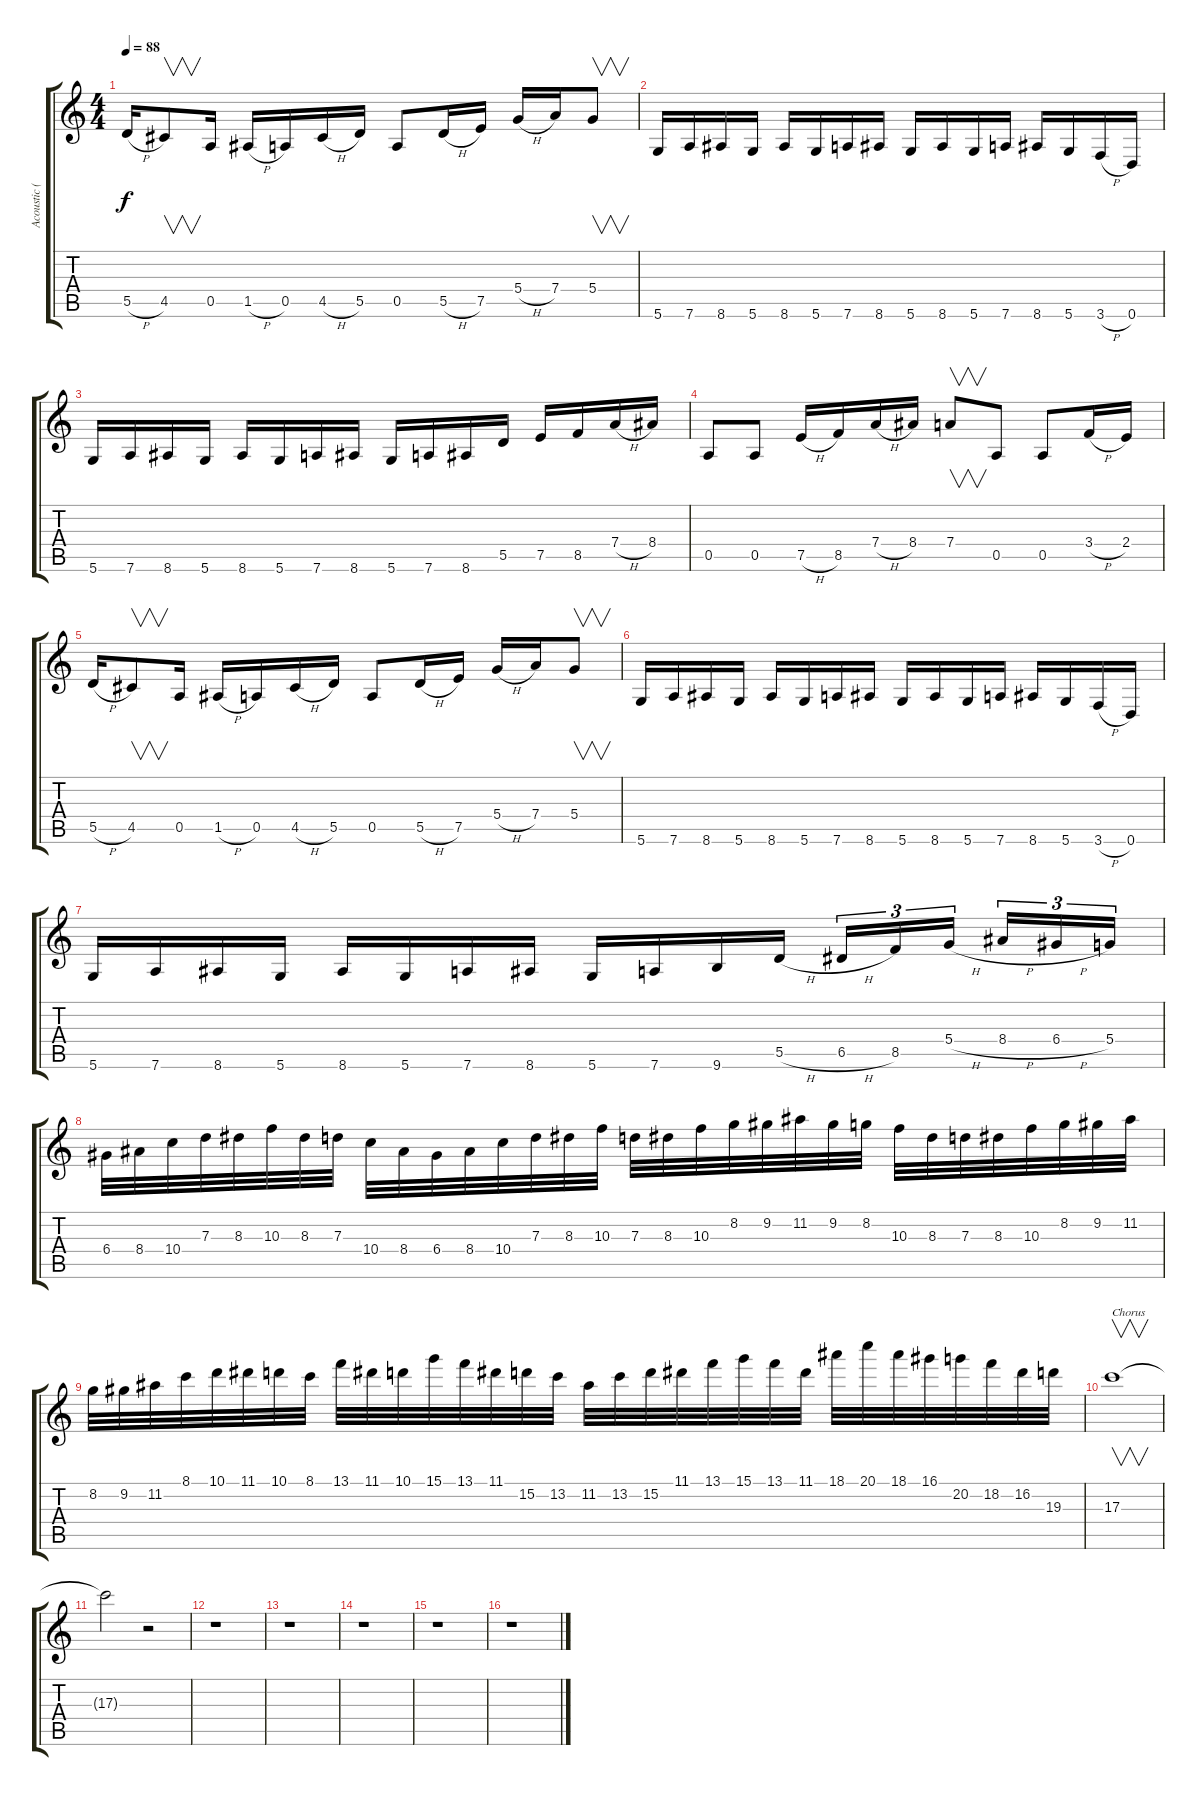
\track ("Acoustic (Intro) / Rhythm" "Acoustic (") {instrument acousticguitarsteel}
\staff {score tabs}
\tuning (E4 B3 G3 D3 A2 D2) {hide}
\ts (4 4)
\tempo 88
\clef g2
\ks c
5.5{h}.16{dy f} 4.5.8{v} 0.5.16 1.5{h}.16 0.5.16 4.5{h}.16 5.5.16 0.5.8 5.5{h}.16 7.5.16 5.4{h}.16 7.4.16 5.4.8{v} |
5.6.16 7.6.16 8.6.16 5.6.16 8.6.16 5.6.16 7.6.16 8.6.16 5.6.16 8.6.16 5.6.16 7.6.16 8.6.16 5.6.16 3.6{h}.16 0.6.16 |
5.6.16 7.6.16 8.6.16 5.6.16 8.6.16 5.6.16 7.6.16 8.6.16 5.6.16 7.6.16 8.6.16 5.5.16 7.5.16 8.5.16 7.4{h}.16 8.4.16 |
0.5.8 0.5.8 7.5{h}.16 8.5.16 7.4{h}.16 8.4.16 7.4.8{v} 0.5.8 0.5.8 3.4{h}.16 2.4.16 |
5.5{h}.16 4.5.8{v} 0.5.16 1.5{h}.16 0.5.16 4.5{h}.16 5.5.16 0.5.8 5.5{h}.16 7.5.16 5.4{h}.16 7.4.16 5.4.8{v} |
5.6.16 7.6.16 8.6.16 5.6.16 8.6.16 5.6.16 7.6.16 8.6.16 5.6.16 8.6.16 5.6.16 7.6.16 8.6.16 5.6.16 3.6{h}.16 0.6.16 |
5.6.16 7.6.16 8.6.16 5.6.16 8.6.16 5.6.16 7.6.16 8.6.16 5.6.16 7.6.16 9.6.16 5.5{h}.16 6.5{h}.16{tu (3 2)} 8.5.16{tu (3 2)} 5.4{h}.16{tu (3 2)} 8.4{h}.16{tu (3 2)} 6.4{h}.16{tu (3 2)} 5.4.16{tu (3 2)} |
6.4.32 8.4.32 10.4.32 7.3.32 8.3.32 10.3.32 8.3.32 7.3.32 10.4.32 8.4.32 6.4.32 8.4.32 10.4.32 7.3.32 8.3.32 10.3.32 7.3.32 8.3.32 10.3.32 8.2.32 9.2.32 11.2.32 9.2.32 8.2.32 10.3.32 8.3.32 7.3.32 8.3.32 10.3.32 8.2.32 9.2.32 11.2.32 |
8.2.32 9.2.32 11.2.32 8.1.32 10.1.32 11.1.32 10.1.32 8.1.32 13.1.32 11.1.32 10.1.32 15.1.32 13.1.32 11.1.32 15.2.32 13.2.32 11.2.32 13.2.32 15.2.32 11.1.32 13.1.32 15.1.32 13.1.32 11.1.32 18.1.32 20.1.32 18.1.32 16.1.32 20.2.32 18.2.32 16.2.32 19.3.32 |
17.3.1{v txt "Chorus"} |
17.3{t}.2 r.2 |
r.1 |
r.1 |
r.1 |
r.1 |
r.1
